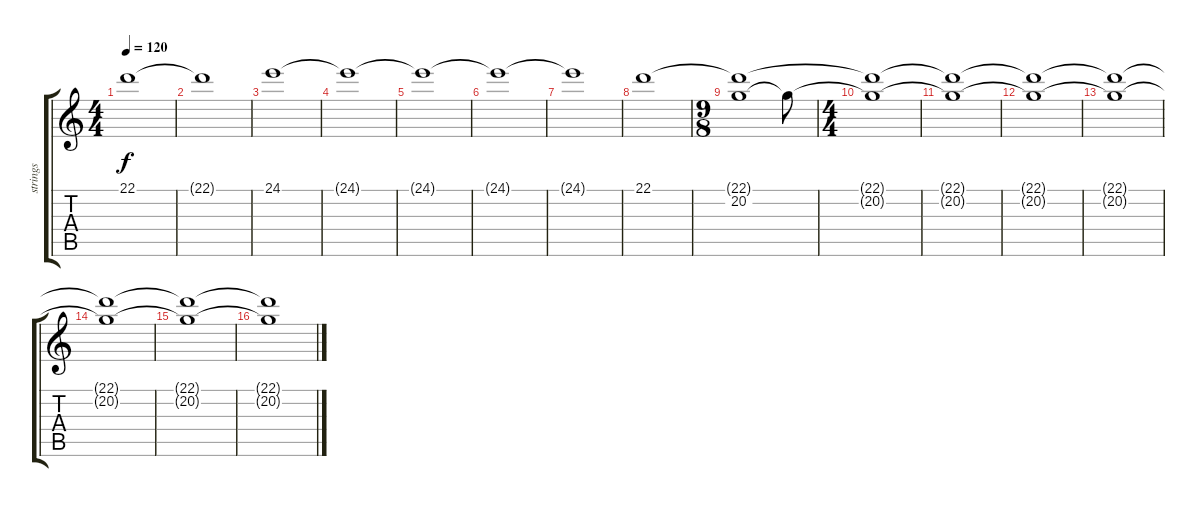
\track ("strings" "strings") {instrument stringensemble1}
\staff {score tabs}
\tuning (E4 B3 G3 D3 A2 E2) {hide}
\ts (4 4)
\tempo 120
\clef g2
\ks c
22.1{t}.1{dy f} |
22.1{t}.1 |
24.1.1 |
24.1{t}.1 |
24.1{t}.1 |
24.1{t}.1 |
24.1{t}.1 |
22.1.1 |
\ts (9 8)
(22.1{t} 20.2).1 20.2{t}.8 |
\ts (4 4)
(22.1{t} 20.2{t}).1 |
(22.1{t} 20.2{t}).1 |
(22.1{t} 20.2{t}).1 |
(22.1{t} 20.2{t}).1 |
(22.1{t} 20.2{t}).1 |
(22.1{t} 20.2{t}).1 |
(22.1{t} 20.2{t}).1
